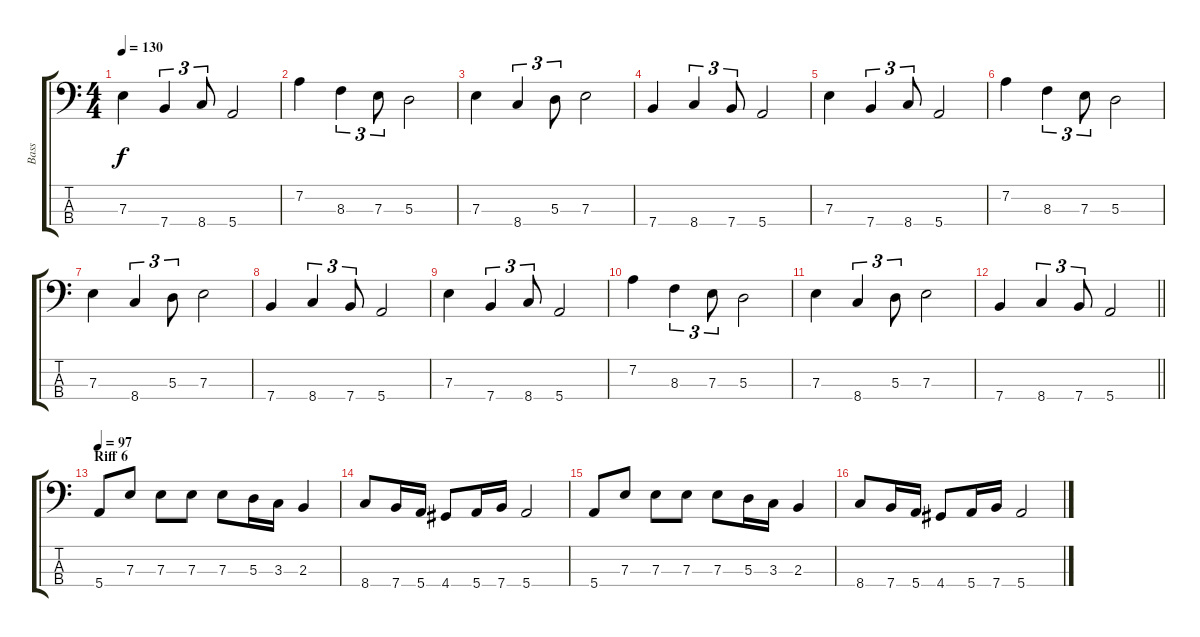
\track ("Bass" "Bass") {instrument electricbasspick}
\staff {score tabs}
\tuning (G2 D2 A1 E1) {hide}
\ts (4 4)
\tempo 130
\clef f4
\ks c
7.3.4{dy f volume 12} 7.4.4{tu (3 2)} 8.4.8{tu (3 2)} 5.4.2 |
7.2.4 8.3.4{tu (3 2)} 7.3.8{tu (3 2)} 5.3.2 |
7.3.4 8.4.4{tu (3 2)} 5.3.8{tu (3 2)} 7.3.2 |
7.4.4 8.4.4{tu (3 2)} 7.4.8{tu (3 2)} 5.4.2 |
7.3.4{volume 12} 7.4.4{tu (3 2)} 8.4.8{tu (3 2)} 5.4.2 |
7.2.4 8.3.4{tu (3 2)} 7.3.8{tu (3 2)} 5.3.2 |
7.3.4 8.4.4{tu (3 2)} 5.3.8{tu (3 2)} 7.3.2 |
7.4.4 8.4.4{tu (3 2)} 7.4.8{tu (3 2)} 5.4.2 |
7.3.4{volume 12} 7.4.4{tu (3 2)} 8.4.8{tu (3 2)} 5.4.2 |
7.2.4 8.3.4{tu (3 2)} 7.3.8{tu (3 2)} 5.3.2 |
7.3.4 8.4.4{tu (3 2)} 5.3.8{tu (3 2)} 7.3.2 |
\barLineRight lightlight
7.4.4 8.4.4{tu (3 2)} 7.4.8{tu (3 2)} 5.4.2 |
\section ("" "Riff 6")
\tempo 97
5.4.8{volume 15} 7.3.8 7.3.8 7.3.8 7.3.8 5.3.16 3.3.16 2.3.4 |
8.4.8 7.4.16 5.4.16 4.4.8 5.4.16 7.4.16 5.4.2 |
5.4.8 7.3.8 7.3.8 7.3.8 7.3.8 5.3.16 3.3.16 2.3.4 |
8.4.8 7.4.16 5.4.16 4.4.8 5.4.16 7.4.16 5.4.2
